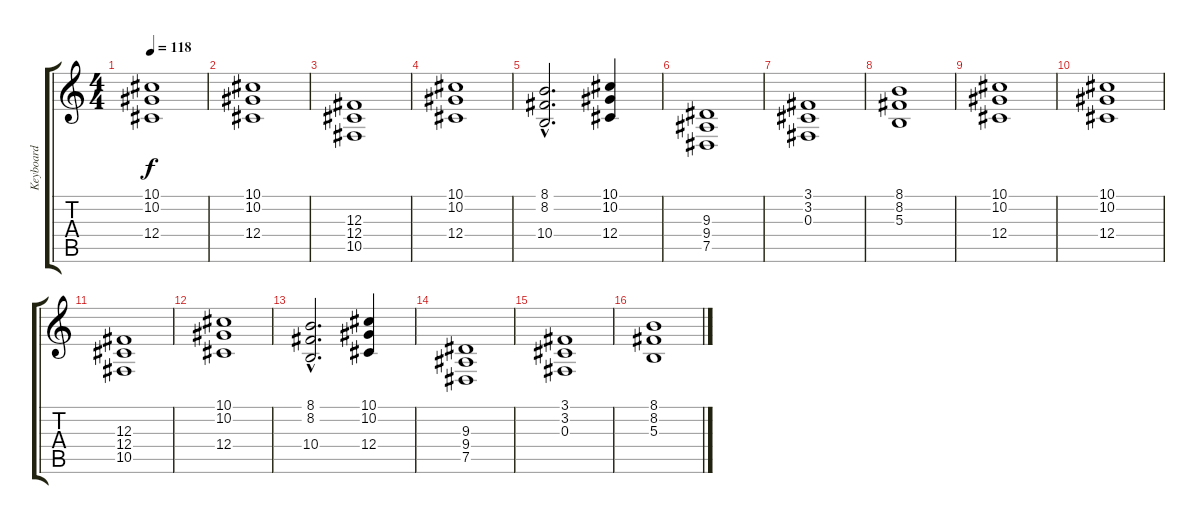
\track ("Keyboard " "Keyboard ") {instrument stringensemble1}
\staff {score tabs}
\tuning (Eb4 Bb3 Gb3 Db3 Ab2 Eb2) {hide}
\ts (4 4)
\tempo 118
\clef g2
\ks c
(10.1 10.2 12.4).1{dy f volume 7} |
(10.1 10.2 12.4).1{volume 7} |
(12.3 12.4 10.5).1{volume 7} |
(10.1 10.2 12.4).1{volume 6} |
(8.1{hac} 8.2{hac} 10.4{hac}).2{d volume 6} (10.1 10.2 12.4).4{volume 6} |
(9.3 9.4 7.5).1 |
(3.1 3.2 0.3).1{volume 6} |
(8.1 8.2 5.3).1{volume 6} |
(10.1 10.2 12.4).1{volume 6} |
(10.1 10.2 12.4).1{volume 5} |
(12.3 12.4 10.5).1{volume 5} |
(10.1 10.2 12.4).1{volume 5} |
(8.1{hac} 8.2{hac} 10.4{hac}).2{d volume 5} (10.1 10.2 12.4).4{volume 4} |
(9.3 9.4 7.5).1{volume 4} |
(3.1 3.2 0.3).1{volume 4} |
(8.1 8.2 5.3).1{volume 4}
